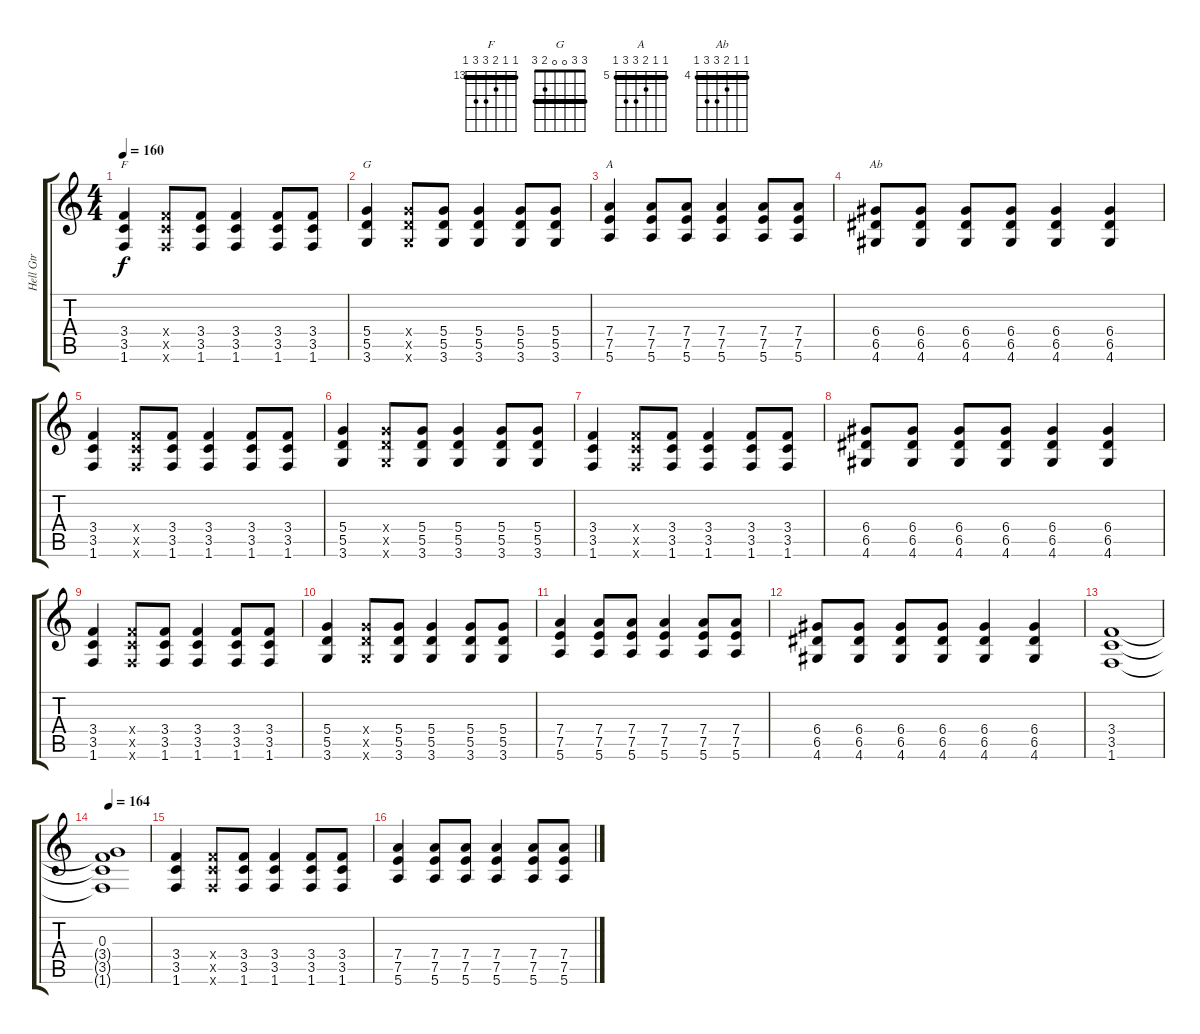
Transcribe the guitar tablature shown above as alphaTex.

\track ("Hell Gtr" "Hell Gtr") {instrument acousticguitarsteel}
\staff {score tabs}
\tuning (E4 B3 G3 D3 A2 E2) {hide}
\chord ("F" 13 13 14 15 15 13) {firstfret 13 barre 13}
\chord ("G" 3 3 0 0 2 3) {barre 3}
\chord ("A" 5 5 6 7 7 5) {firstfret 5 barre 5}
\chord ("Ab" 4 4 5 6 6 4) {firstfret 4 barre 4}
\ts (4 4)
\tempo 160
\clef g2
\ks c
(3.4 3.5 1.6).4{ch "F" dy f} (3.4{x} 3.5{x} 1.6{x}).8 (3.4 3.5 1.6).8 (3.4 3.5 1.6).4 (3.4 3.5 1.6).8 (3.4 3.5 1.6).8 |
(5.4 5.5 3.6).4{ch "G"} (5.4{x} 5.5{x} 3.6{x}).8 (5.4 5.5 3.6).8 (5.4 5.5 3.6).4 (5.4 5.5 3.6).8 (5.4 5.5 3.6).8 |
(7.4 7.5 5.6).4{ch "A"} (7.4 7.5 5.6).8 (7.4 7.5 5.6).8 (7.4 7.5 5.6).4 (7.4 7.5 5.6).8 (7.4 7.5 5.6).8 |
(6.4 6.5 4.6).8{ch "Ab"} (6.4 6.5 4.6).8 (6.4 6.5 4.6).8 (6.4 6.5 4.6).8 (6.4 6.5 4.6).4 (6.4 6.5 4.6).4 |
(3.4 3.5 1.6).4 (3.4{x} 3.5{x} 1.6{x}).8 (3.4 3.5 1.6).8 (3.4 3.5 1.6).4 (3.4 3.5 1.6).8 (3.4 3.5 1.6).8 |
(5.4 5.5 3.6).4 (5.4{x} 5.5{x} 3.6{x}).8 (5.4 5.5 3.6).8 (5.4 5.5 3.6).4 (5.4 5.5 3.6).8 (5.4 5.5 3.6).8 |
(3.4 3.5 1.6).4 (3.4{x} 3.5{x} 1.6{x}).8 (3.4 3.5 1.6).8 (3.4 3.5 1.6).4 (3.4 3.5 1.6).8 (3.4 3.5 1.6).8 |
(6.4 6.5 4.6).8 (6.4 6.5 4.6).8 (6.4 6.5 4.6).8 (6.4 6.5 4.6).8 (6.4 6.5 4.6).4 (6.4 6.5 4.6).4 |
(3.4 3.5 1.6).4 (3.4{x} 3.5{x} 1.6{x}).8 (3.4 3.5 1.6).8 (3.4 3.5 1.6).4 (3.4 3.5 1.6).8 (3.4 3.5 1.6).8 |
(5.4 5.5 3.6).4 (5.4{x} 5.5{x} 3.6{x}).8 (5.4 5.5 3.6).8 (5.4 5.5 3.6).4 (5.4 5.5 3.6).8 (5.4 5.5 3.6).8 |
(7.4 7.5 5.6).4 (7.4 7.5 5.6).8 (7.4 7.5 5.6).8 (7.4 7.5 5.6).4 (7.4 7.5 5.6).8 (7.4 7.5 5.6).8 |
(6.4 6.5 4.6).8 (6.4 6.5 4.6).8 (6.4 6.5 4.6).8 (6.4 6.5 4.6).8 (6.4 6.5 4.6).4 (6.4 6.5 4.6).4 |
(3.4 3.5 1.6).1 |
\tempo 164
(0.3 3.4{t} 3.5{t} 1.6{t}).1 |
(3.4 3.5 1.6).4 (3.4{x} 3.5{x} 1.6{x}).8 (3.4 3.5 1.6).8 (3.4 3.5 1.6).4 (3.4 3.5 1.6).8 (3.4 3.5 1.6).8 |
(7.4 7.5 5.6).4 (7.4 7.5 5.6).8 (7.4 7.5 5.6).8 (7.4 7.5 5.6).4 (7.4 7.5 5.6).8 (7.4 7.5 5.6).8
